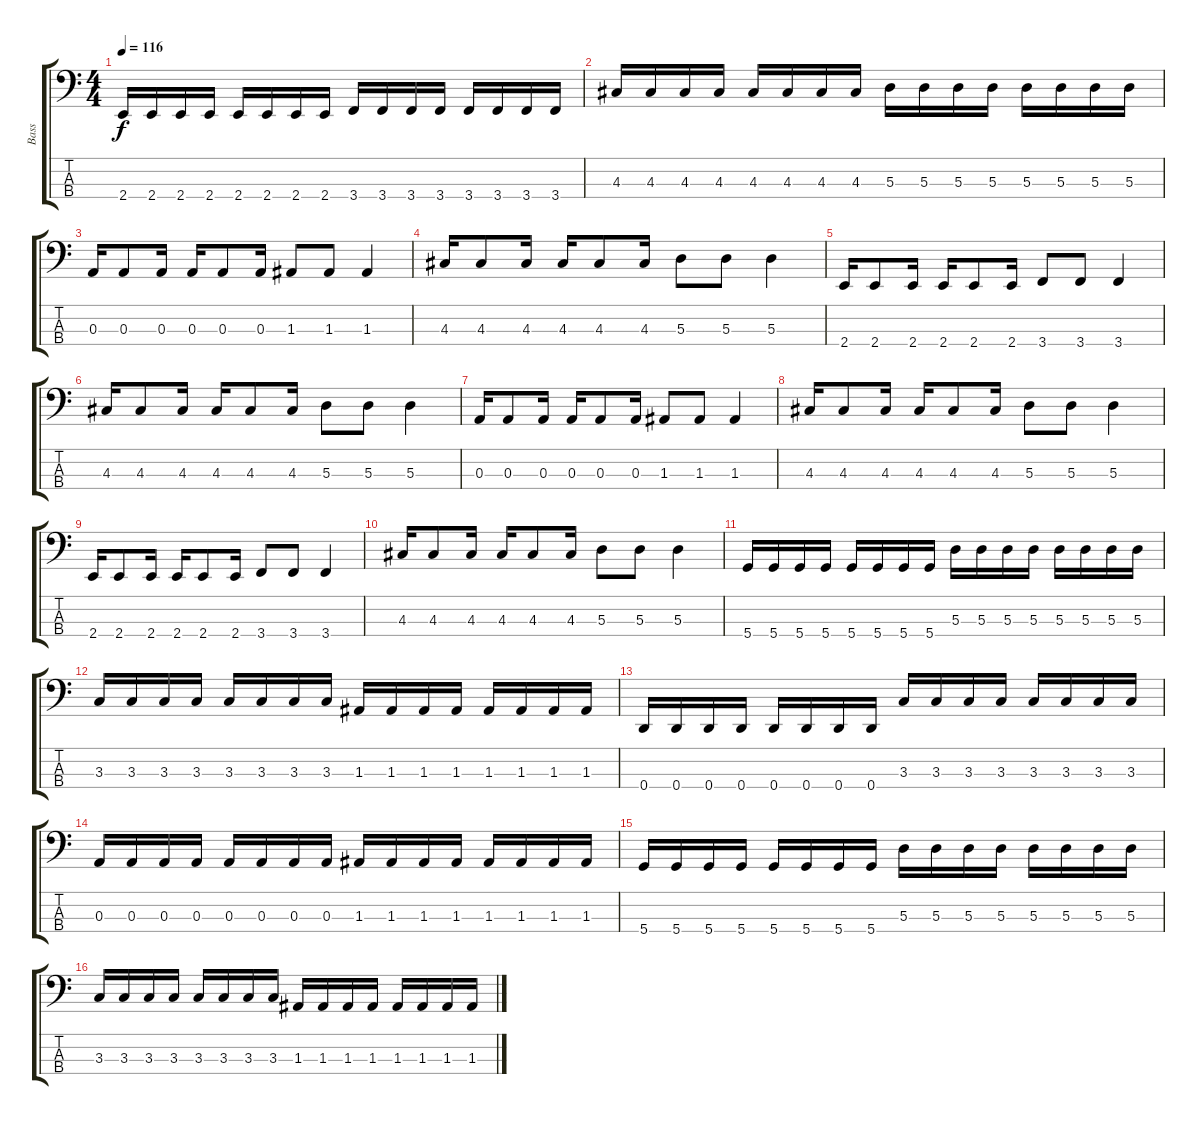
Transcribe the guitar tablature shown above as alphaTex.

\track ("Bass" "Bass") {instrument electricbasspick}
\staff {score tabs}
\tuning (G2 D2 A1 D1) {hide}
\ts (4 4)
\tempo 116
\clef f4
\ks c
2.4.16{dy f} 2.4.16 2.4.16 2.4.16 2.4.16 2.4.16 2.4.16 2.4.16 3.4.16 3.4.16 3.4.16 3.4.16 3.4.16 3.4.16 3.4.16 3.4.16 |
4.3.16 4.3.16 4.3.16 4.3.16 4.3.16 4.3.16 4.3.16 4.3.16 5.3.16 5.3.16 5.3.16 5.3.16 5.3.16 5.3.16 5.3.16 5.3.16 |
0.3.16 0.3.8 0.3.16 0.3.16 0.3.8 0.3.16 1.3.8 1.3.8 1.3.4 |
4.3.16 4.3.8 4.3.16 4.3.16 4.3.8 4.3.16 5.3.8 5.3.8 5.3.4 |
2.4.16 2.4.8 2.4.16 2.4.16 2.4.8 2.4.16 3.4.8 3.4.8 3.4.4 |
4.3.16 4.3.8 4.3.16 4.3.16 4.3.8 4.3.16 5.3.8 5.3.8 5.3.4 |
0.3.16 0.3.8 0.3.16 0.3.16 0.3.8 0.3.16 1.3.8 1.3.8 1.3.4 |
4.3.16 4.3.8 4.3.16 4.3.16 4.3.8 4.3.16 5.3.8 5.3.8 5.3.4 |
2.4.16 2.4.8 2.4.16 2.4.16 2.4.8 2.4.16 3.4.8 3.4.8 3.4.4 |
4.3.16 4.3.8 4.3.16 4.3.16 4.3.8 4.3.16 5.3.8 5.3.8 5.3.4 |
5.4.16 5.4.16 5.4.16 5.4.16 5.4.16 5.4.16 5.4.16 5.4.16 5.3.16 5.3.16 5.3.16 5.3.16 5.3.16 5.3.16 5.3.16 5.3.16 |
3.3.16 3.3.16 3.3.16 3.3.16 3.3.16 3.3.16 3.3.16 3.3.16 1.3.16 1.3.16 1.3.16 1.3.16 1.3.16 1.3.16 1.3.16 1.3.16 |
0.4.16 0.4.16 0.4.16 0.4.16 0.4.16 0.4.16 0.4.16 0.4.16 3.3.16 3.3.16 3.3.16 3.3.16 3.3.16 3.3.16 3.3.16 3.3.16 |
0.3.16 0.3.16 0.3.16 0.3.16 0.3.16 0.3.16 0.3.16 0.3.16 1.3.16 1.3.16 1.3.16 1.3.16 1.3.16 1.3.16 1.3.16 1.3.16 |
5.4.16 5.4.16 5.4.16 5.4.16 5.4.16 5.4.16 5.4.16 5.4.16 5.3.16 5.3.16 5.3.16 5.3.16 5.3.16 5.3.16 5.3.16 5.3.16 |
3.3.16 3.3.16 3.3.16 3.3.16 3.3.16 3.3.16 3.3.16 3.3.16 1.3.16 1.3.16 1.3.16 1.3.16 1.3.16 1.3.16 1.3.16 1.3.16
